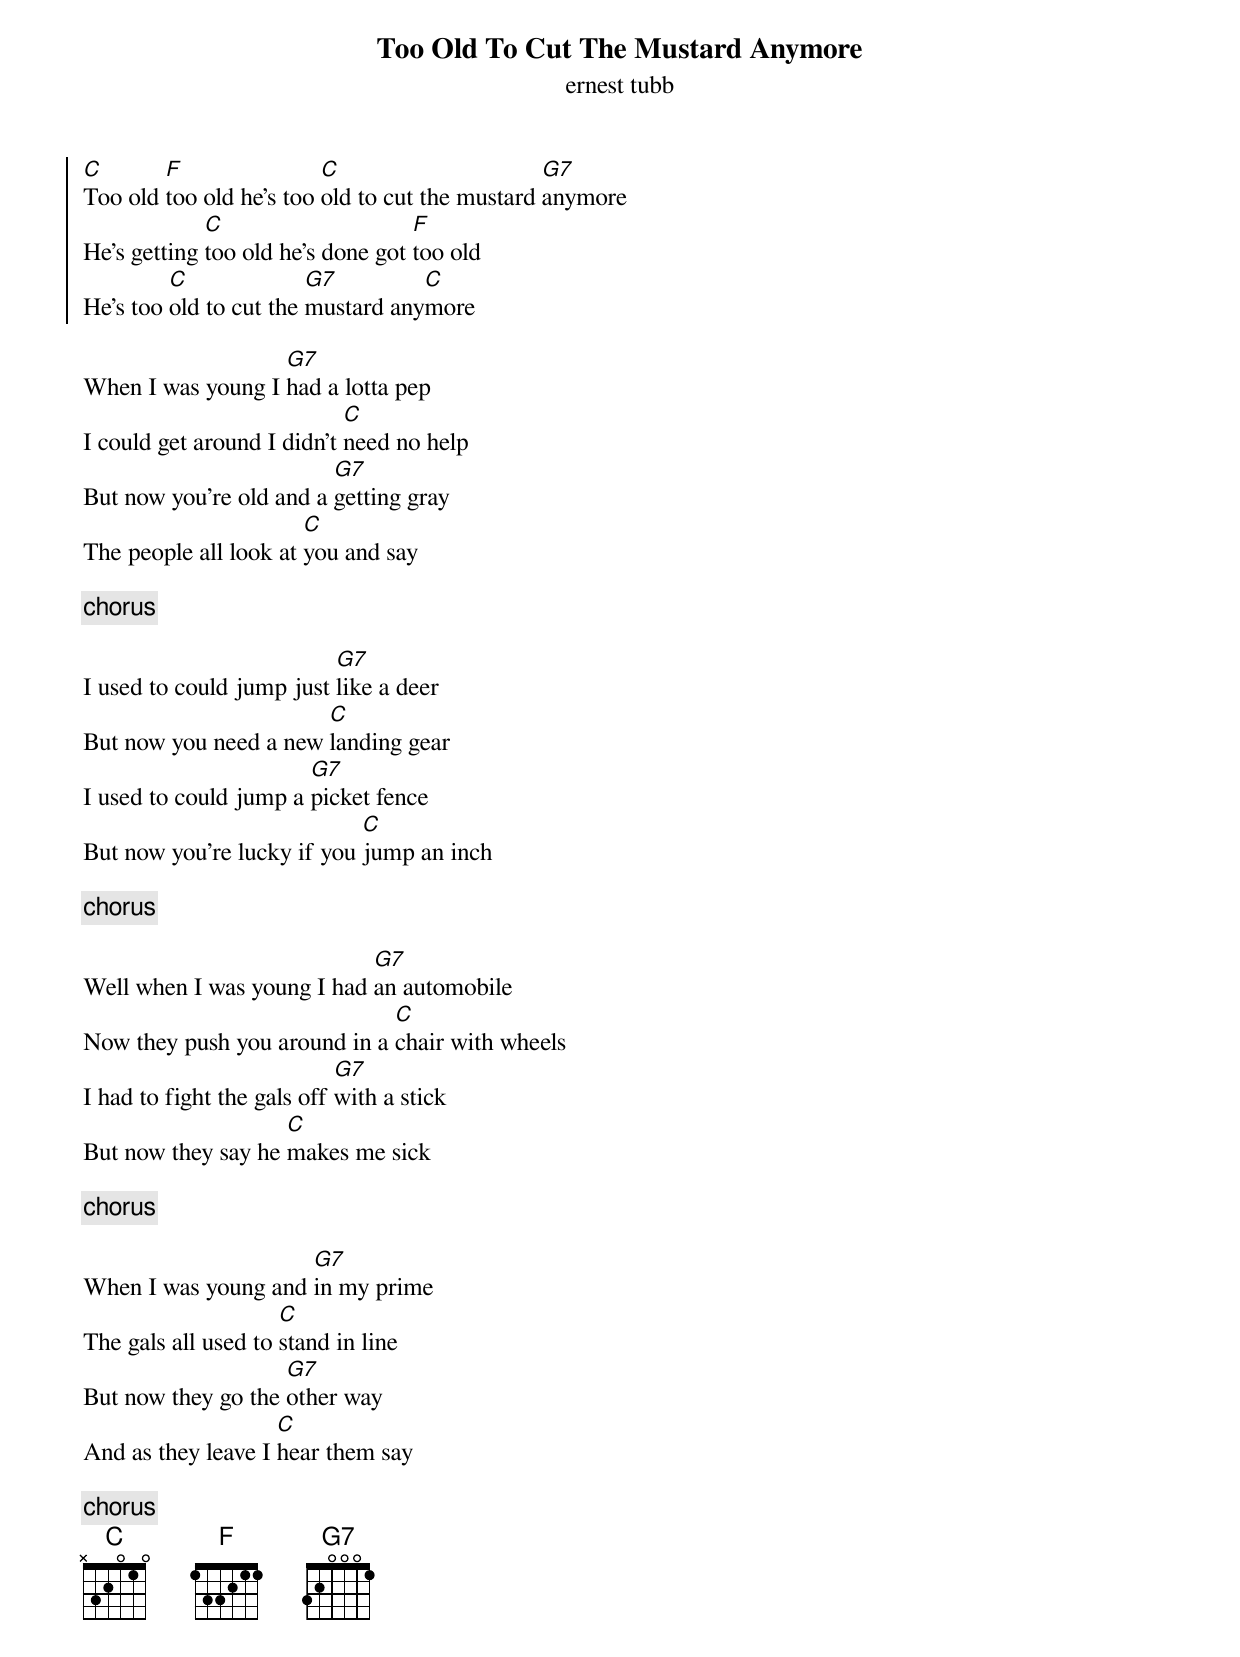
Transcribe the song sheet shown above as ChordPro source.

{title: Too Old To Cut The Mustard Anymore}
{subtitle: ernest tubb}

{soc}
[C]Too old [F]too old he’s too [C]old to cut the mustard [G7]anymore
He’s getting [C]too old he’s done got [F]too old
He’s too [C]old to cut the [G7]mustard any[C]more
{eoc}

When I was young I [G7]had a lotta pep
I could get around I didn't [C]need no help
But now you're old and a [G7]getting gray
The people all look at [C]you and say

{c:chorus}

I used to could jump just [G7]like a deer
But now you need a new [C]landing gear
I used to could jump a [G7]picket fence
But now you're lucky if you [C]jump an inch

{c:chorus}

Well when I was young I had [G7]an automobile
Now they push you around in a [C]chair with wheels
I had to fight the gals off [G7]with a stick
But now they say he [C]makes me sick

{c:chorus}

When I was young and [G7]in my prime
The gals all used to [C]stand in line
But now they go the [G7]other way
And as they leave I [C]hear them say

{c:chorus}
